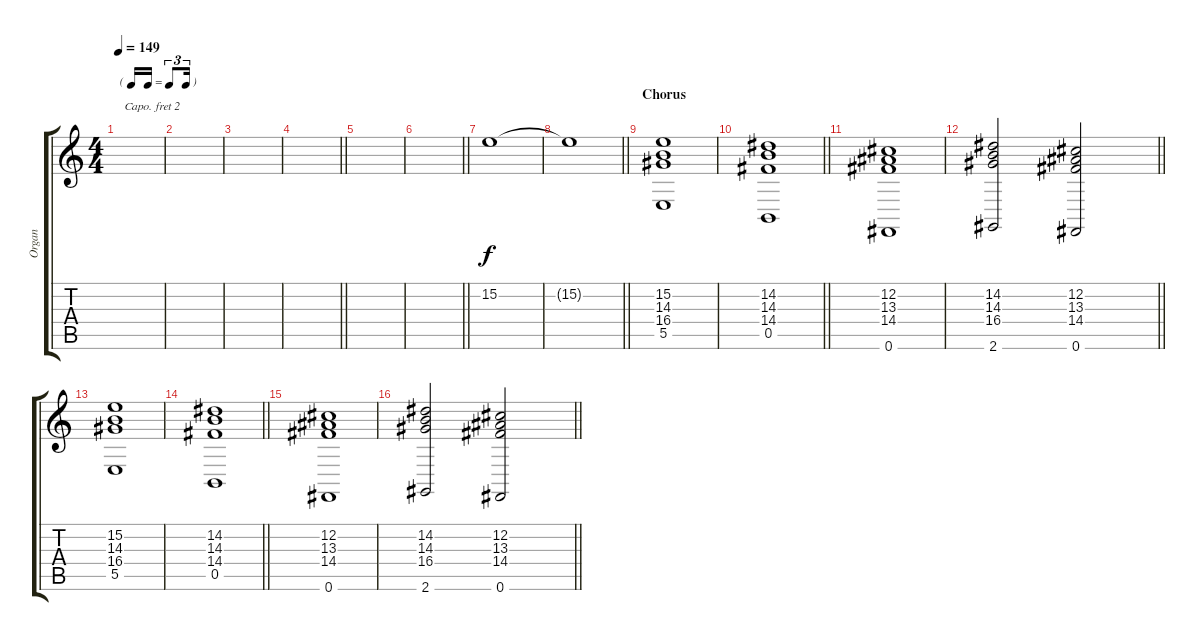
\track ("Organ" "Organ") {instrument drawbarorgan}
\staff {score tabs}
\capo 2
\tuning (E4 B3 G3 D3 A2 E2) {hide}
\ts (4 4)
\tf triplet16th
\tempo 149
\clef g2
\ks c
|
|
|
\barLineRight lightlight
|
|
\barLineRight lightlight
|
15.2.1{dy f} |
\barLineRight lightlight
15.2{t}.1 |
\section ("" "Chorus")
(15.2 14.3 16.4 5.5).1 |
\barLineRight lightlight
(14.2 14.3 14.4 0.5).1 |
(12.2 13.3 14.4 0.6).1 |
\barLineRight lightlight
(14.2 14.3 16.4 2.6).2 (12.2 13.3 14.4 0.6).2 |
(15.2 14.3 16.4 5.5).1 |
\barLineRight lightlight
(14.2 14.3 14.4 0.5).1 |
(12.2 13.3 14.4 0.6).1 |
\barLineRight lightlight
(14.2 14.3 16.4 2.6).2 (12.2 13.3 14.4 0.6).2
